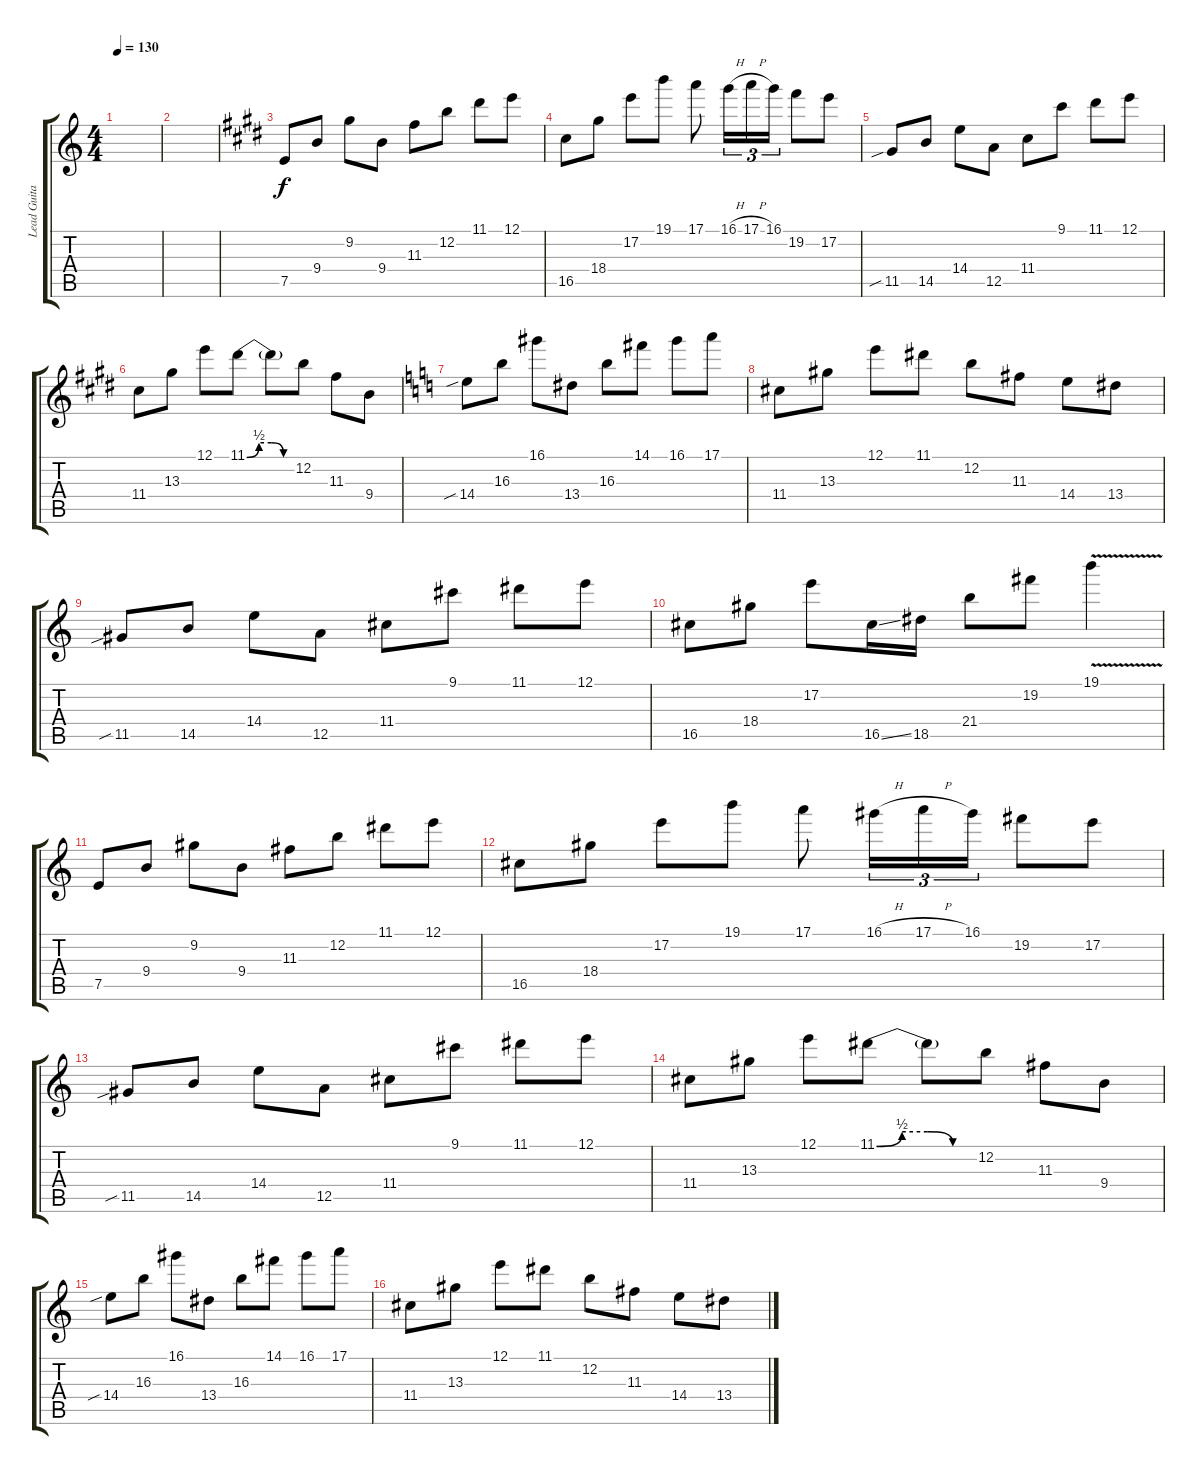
\track ("Lead Guitar" "Lead Guita") {instrument distortionguitar}
\staff {score tabs}
\tuning (E4 B3 G3 D3 A2 E2) {hide}
\ts (4 4)
\tempo 130
\clef g2
\ks c
|
|
\ks e
7.5.8 9.4.8 9.2.8 9.4.8 11.3.8 12.2.8 11.1.8 12.1.8 |
16.5.8 18.4.8 17.2.8 19.1.8 17.1.8 16.1{h}.16{tu (3 2)} 17.1{h}.16{tu (3 2)} 16.1.16{tu (3 2)} 19.2.8 17.2.8 |
11.5{sib}.8 14.5.8 14.4.8 12.5.8 11.4.8 9.1.8 11.1.8 12.1.8 |
11.4.8 13.3.8 12.1.8 11.1{be (custom 0 0 15 2 30 2 45 0 60 0)}.8 11.1{t}.8 12.2.8 11.3.8 9.4.8 |
\ks c
14.4{sib}.8 16.3.8 16.1.8 13.4.8 16.3.8 14.1.8 16.1.8 17.1.8 |
11.4.8 13.3.8 12.1.8 11.1.8 12.2.8 11.3.8 14.4.8 13.4.8 |
11.5{sib}.8 14.5.8 14.4.8 12.5.8 11.4.8 9.1.8 11.1.8 12.1.8 |
16.5.8 18.4.8 17.2.8 16.5{ss}.16 18.5.16 21.4.8 19.2.8 19.1{v}.4 |
7.5.8 9.4.8 9.2.8 9.4.8 11.3.8 12.2.8 11.1.8 12.1.8 |
16.5.8 18.4.8 17.2.8 19.1.8 17.1.8 16.1{h}.16{tu (3 2)} 17.1{h}.16{tu (3 2)} 16.1.16{tu (3 2)} 19.2.8 17.2.8 |
11.5{sib}.8 14.5.8 14.4.8 12.5.8 11.4.8 9.1.8 11.1.8 12.1.8 |
11.4.8 13.3.8 12.1.8 11.1{be (custom 0 0 15 2 30 2 45 0 60 0)}.8 11.1{t}.8 12.2.8 11.3.8 9.4.8 |
14.4{sib}.8 16.3.8 16.1.8 13.4.8 16.3.8 14.1.8 16.1.8 17.1.8 |
11.4.8 13.3.8 12.1.8 11.1.8 12.2.8 11.3.8 14.4.8 13.4.8
